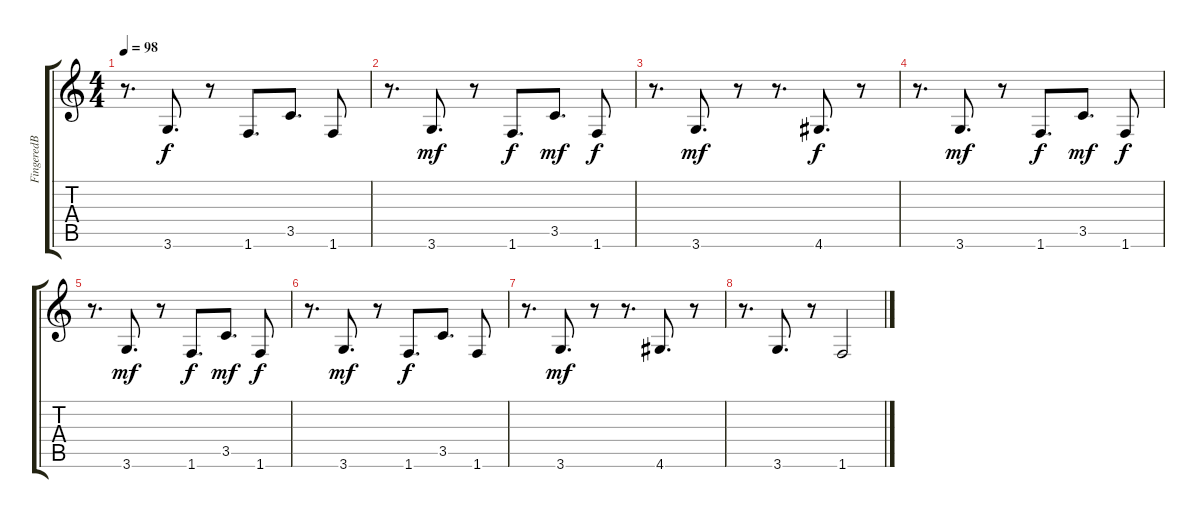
\track ("FingeredB" "FingeredB") {instrument electricbassfinger}
\staff {score tabs}
\tuning (E4 B3 G3 D3 A2 E2) {hide}
\ts (4 4)
\tempo 98
\clef g2
\ks c
r.8{d dy mf} 3.6.8{d dy f} r.8 1.6.8{d} 3.5.8{d} 1.6.8 |
r.8{d} 3.6.8{d dy mf} r.8 1.6.8{d dy f} 3.5.8{d dy mf} 1.6.8{dy f} |
r.8{d} 3.6.8{d dy mf} r.8 r.8{d} 4.6.8{d dy f} r.8 |
r.8{d} 3.6.8{d dy mf} r.8 1.6.8{d dy f} 3.5.8{d dy mf} 1.6.8{dy f} |
r.8{d} 3.6.8{d dy mf} r.8 1.6.8{d dy f} 3.5.8{d dy mf} 1.6.8{dy f} |
r.8{d} 3.6.8{d dy mf} r.8 1.6.8{d dy f} 3.5.8{d} 1.6.8 |
r.8{d} 3.6.8{d dy mf} r.8 r.8{d} 4.6.8{d} r.8 |
r.8{d} 3.6.8{d} r.8 1.6.2
